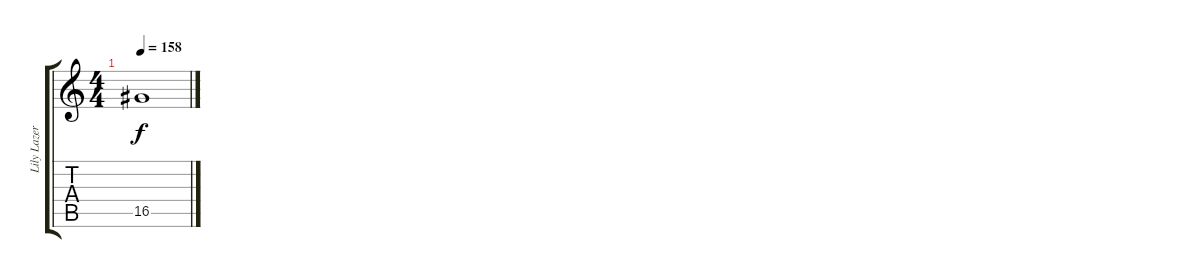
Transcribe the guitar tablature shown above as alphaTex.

\track ("Lily Lazer (Guitar)" "Lily Lazer") {instrument distortionguitar}
\staff {score tabs}
\tuning (B3 Gb3 D3 A2 E2 B1) {hide}
\ts (4 4)
\tempo 158
\clef g2
\ks c
16.5{t}.1{dy f}
